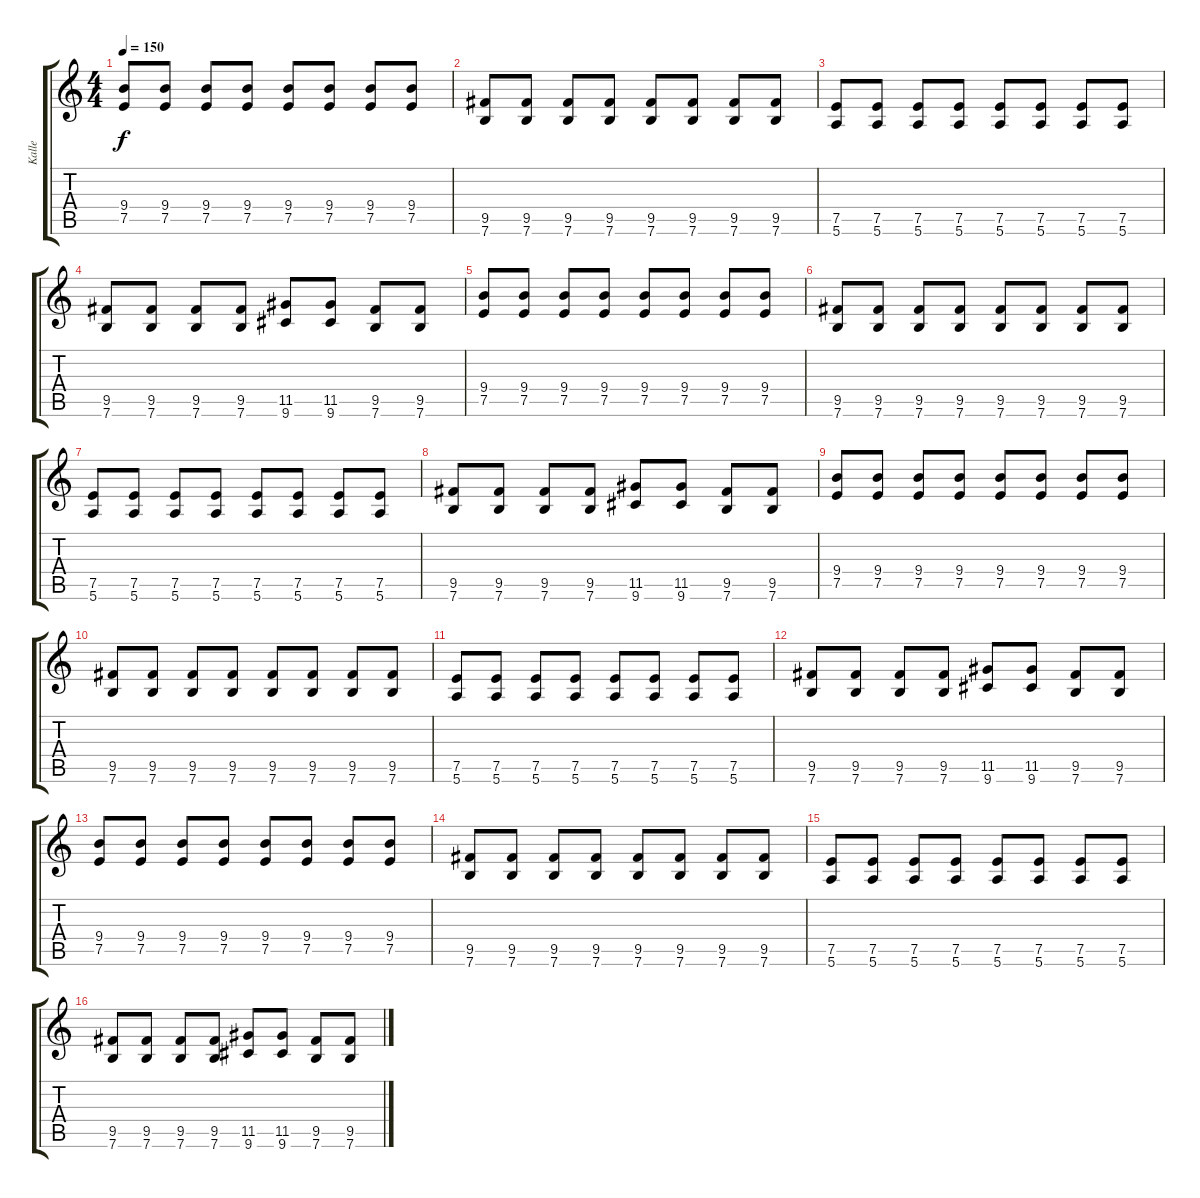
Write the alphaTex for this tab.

\track ("Kalle" "Kalle") {instrument distortionguitar}
\staff {score tabs}
\tuning (E4 B3 G3 D3 A2 E2) {hide}
\ts (4 4)
\tempo 150
\clef g2
\ks c
(9.4 7.5).8{dy f} (9.4 7.5).8 (9.4 7.5).8 (9.4 7.5).8 (9.4 7.5).8 (9.4 7.5).8 (9.4 7.5).8 (9.4 7.5).8 |
(9.5 7.6).8 (9.5 7.6).8 (9.5 7.6).8 (9.5 7.6).8 (9.5 7.6).8 (9.5 7.6).8 (9.5 7.6).8 (9.5 7.6).8 |
(7.5 5.6).8 (7.5 5.6).8 (7.5 5.6).8 (7.5 5.6).8 (7.5 5.6).8 (7.5 5.6).8 (7.5 5.6).8 (7.5 5.6).8 |
(9.5 7.6).8 (9.5 7.6).8 (9.5 7.6).8 (9.5 7.6).8 (11.5 9.6).8 (11.5 9.6).8 (9.5 7.6).8 (9.5 7.6).8 |
(9.4 7.5).8 (9.4 7.5).8 (9.4 7.5).8 (9.4 7.5).8 (9.4 7.5).8 (9.4 7.5).8 (9.4 7.5).8 (9.4 7.5).8 |
(9.5 7.6).8 (9.5 7.6).8 (9.5 7.6).8 (9.5 7.6).8 (9.5 7.6).8 (9.5 7.6).8 (9.5 7.6).8 (9.5 7.6).8 |
(7.5 5.6).8 (7.5 5.6).8 (7.5 5.6).8 (7.5 5.6).8 (7.5 5.6).8 (7.5 5.6).8 (7.5 5.6).8 (7.5 5.6).8 |
(9.5 7.6).8 (9.5 7.6).8 (9.5 7.6).8 (9.5 7.6).8 (11.5 9.6).8 (11.5 9.6).8 (9.5 7.6).8 (9.5 7.6).8 |
(9.4 7.5).8 (9.4 7.5).8 (9.4 7.5).8 (9.4 7.5).8 (9.4 7.5).8 (9.4 7.5).8 (9.4 7.5).8 (9.4 7.5).8 |
(9.5 7.6).8 (9.5 7.6).8 (9.5 7.6).8 (9.5 7.6).8 (9.5 7.6).8 (9.5 7.6).8 (9.5 7.6).8 (9.5 7.6).8 |
(7.5 5.6).8 (7.5 5.6).8 (7.5 5.6).8 (7.5 5.6).8 (7.5 5.6).8 (7.5 5.6).8 (7.5 5.6).8 (7.5 5.6).8 |
(9.5 7.6).8 (9.5 7.6).8 (9.5 7.6).8 (9.5 7.6).8 (11.5 9.6).8 (11.5 9.6).8 (9.5 7.6).8 (9.5 7.6).8 |
(9.4 7.5).8 (9.4 7.5).8 (9.4 7.5).8 (9.4 7.5).8 (9.4 7.5).8 (9.4 7.5).8 (9.4 7.5).8 (9.4 7.5).8 |
(9.5 7.6).8 (9.5 7.6).8 (9.5 7.6).8 (9.5 7.6).8 (9.5 7.6).8 (9.5 7.6).8 (9.5 7.6).8 (9.5 7.6).8 |
(7.5 5.6).8 (7.5 5.6).8 (7.5 5.6).8 (7.5 5.6).8 (7.5 5.6).8 (7.5 5.6).8 (7.5 5.6).8 (7.5 5.6).8 |
(9.5 7.6).8 (9.5 7.6).8 (9.5 7.6).8 (9.5 7.6).8 (11.5 9.6).8 (11.5 9.6).8 (9.5 7.6).8 (9.5 7.6).8
